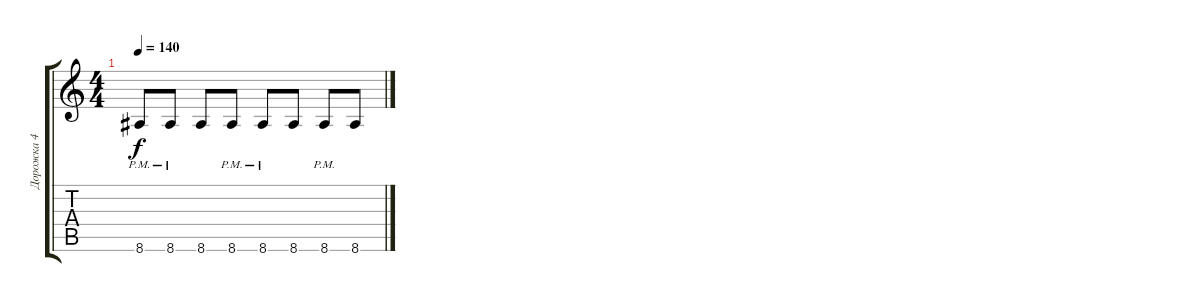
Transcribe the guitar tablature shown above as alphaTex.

\track ("Дорожка 4" "Дорожка 4") {instrument distortionguitar}
\staff {score tabs}
\tuning (E4 B3 G3 D3 A2 D2) {hide}
\ts (4 4)
\tempo 140
\clef g2
\ks c
8.6{pm}.8{dy f} 8.6{pm}.8 8.6.8 8.6{pm}.8 8.6{pm}.8 8.6.8 8.6{pm}.8 8.6.8
